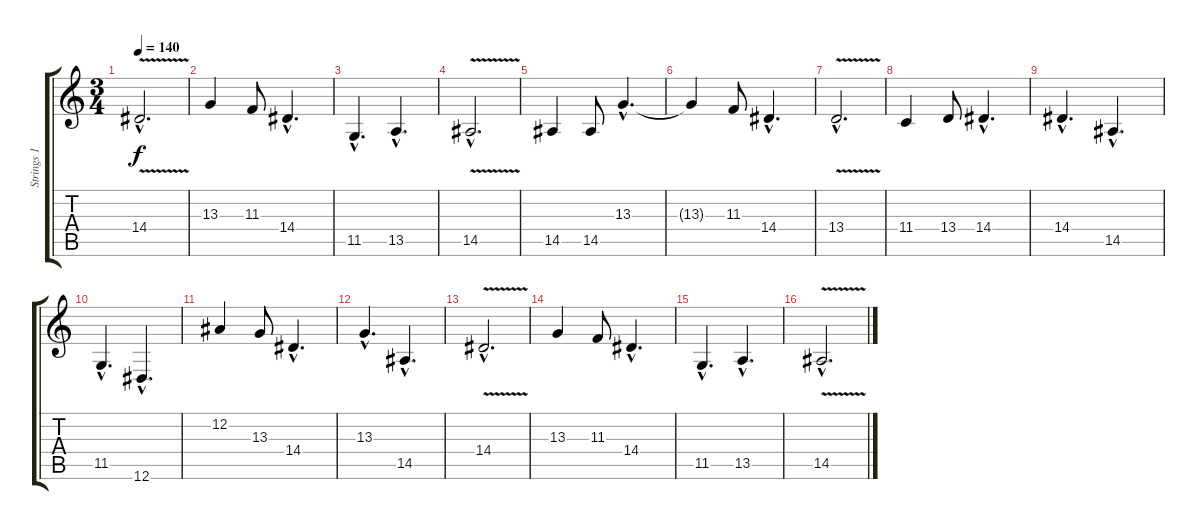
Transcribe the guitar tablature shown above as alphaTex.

\track ("Strings 1" "Strings 1") {instrument stringensemble1}
\staff {score tabs}
\tuning (Eb4 Bb3 Gb3 Db3 Ab2 Eb2) {hide}
\ts (3 4)
\tempo 140
\clef g2
\ks c
14.4{v hac}.2{d dy f} |
13.3.4 11.3.8 14.4{hac}.4{d} |
11.5{hac}.4{d} 13.5{hac}.4{d} |
14.5{v hac}.2{d} |
14.5.4 14.5.8 13.3{hac}.4{d} |
13.3{t}.4 11.3.8 14.4{hac}.4{d} |
13.4{v hac}.2{d} |
11.4.4 13.4.8 14.4{hac}.4{d} |
14.4{hac}.4{d} 14.5{hac}.4{d} |
11.5{hac}.4{d} 12.6{hac}.4{d} |
12.2.4 13.3.8 14.4{hac}.4{d} |
13.3{hac}.4{d} 14.5{hac}.4{d} |
14.4{v hac}.2{d} |
13.3.4 11.3.8 14.4{hac}.4{d} |
11.5{hac}.4{d} 13.5{hac}.4{d} |
14.5{v hac}.2{d}
